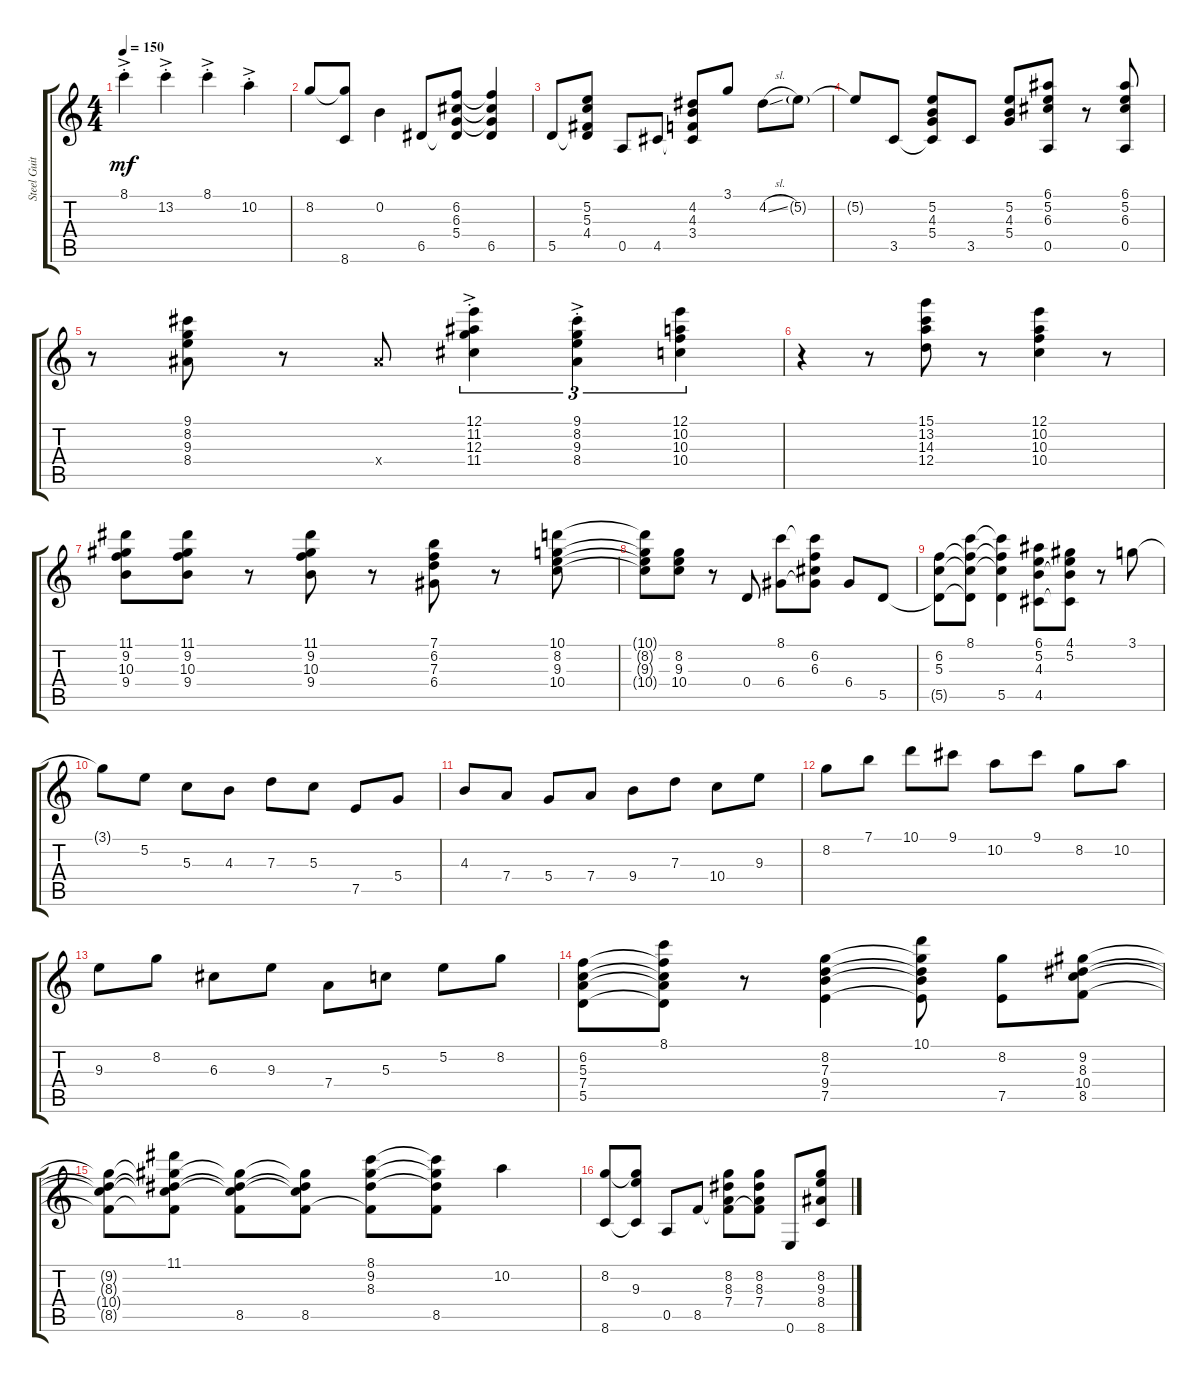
\track ("Steel Guitar" "Steel Guit") {instrument acousticguitarsteel}
\staff {score tabs}
\tuning (E4 B3 G3 D3 A2 E2) {hide}
\ts (4 4)
\tempo 150
\clef g2
\ks c
8.1{ac st}.4{dy mf} 13.2{ac st}.4 8.1{ac st}.4 10.2{ac st}.4 |
8.2.8 (8.2{t} 8.6).8 0.2.4 6.5.8 (6.2 6.3 5.4 6.5{t}).8 (6.2{t} 6.3{t} 5.4{t} 6.5).4 |
5.5.8 (5.2 5.3 4.4 5.5{t}).8 0.5.8 4.5.8 (4.2 4.3 3.4 4.5{t}).8 3.1.8 4.2{sl}.8 5.2{g}.8 |
5.2{t}.8 3.5.8 (5.2 4.3 5.4 3.5{t}).8 3.5.8 (5.2 4.3 5.4).8 (6.1 5.2 6.3 0.5).8 r.8 (6.1 5.2 6.3 0.5).8 |
r.8 (9.1 8.2 9.3 8.4).8 r.8 8.4{x}.8 (12.1{ac st} 11.2{ac st} 12.3{ac st} 11.4{ac st}).4{tu (3 2)} (9.1{ac st} 8.2{ac st} 9.3{ac st} 8.4{ac st}).4{tu (3 2)} (12.1 10.2 10.3 10.4).4{tu (3 2)} |
r.4 r.8 (15.1 13.2 14.3 12.4).8 r.8 (12.1 10.2 10.3 10.4).4 r.8 |
(11.1 9.2 10.3 9.4).8 (11.1 9.2 10.3 9.4).8 r.8 (11.1 9.2 10.3 9.4).8 r.8 (7.1 6.2 7.3 6.4).8 r.8 (10.1 8.2 9.3 10.4).8 |
(10.1{t} 8.2{t} 9.3{t} 10.4{t}).8 (8.2 9.3 10.4).8 r.8 0.4.8 (8.1 6.4).8 (8.1{t} 6.2 6.3 6.4{t}).8 6.4.8 5.5.8 |
(6.2 5.3 5.5{t}).8 (8.1 6.2{t} 5.3{t} 5.5{t}).8 (8.1{t} 6.2{t} 5.3{t} 5.5).4 (6.1 5.2 4.3 4.5).8 (4.1 5.2 4.3{t} 4.5{t}).8 r.8 3.1.8 |
3.1{t}.8 5.2.8 5.3.8 4.3.8 7.3.8 5.3.8 7.5.8 5.4.8 |
4.3.8 7.4.8 5.4.8 7.4.8 9.4.8 7.3.8 10.4.8 9.3.8 |
8.2.8 7.1.8 10.1.8 9.1.8 10.2.8 9.1.8 8.2.8 10.2.8 |
9.3.8 8.2.8 6.3.8 9.3.8 7.4.8 5.3.8 5.2.8 8.2.8 |
(6.2 5.3 7.4 5.5).8 (8.1 6.2{t} 5.3{t} 7.4{t} 5.5{t}).8 r.8 (8.2 7.3 9.4 7.5).4 (10.1 8.2{t} 7.3{t} 9.4{t} 7.5{t}).8 (8.2 7.5).8 (9.2 8.3 10.4 8.5).8 |
(9.2{t} 8.3{t} 10.4{t} 8.5{t}).8 (11.1 9.2{t} 8.3{t} 10.4{t} 8.5{t}).8 (9.2{t} 8.3{t} 10.4{t} 8.5).8 (9.2{t} 8.3{t} 10.4{t} 8.5).8 (8.1 9.2 8.3 8.5{t}).8 (8.1{t} 9.2{t} 8.3{t} 8.5).8 10.2.4 |
(8.2 8.6).8 (8.2{t} 9.3 8.6{t}).8 0.5.8 8.5.8 (8.2 8.3 7.4 8.5{t}).8 (8.2 8.3 7.4 8.5{t}).8 0.6.8 (8.2 9.3 8.4 8.6).8
